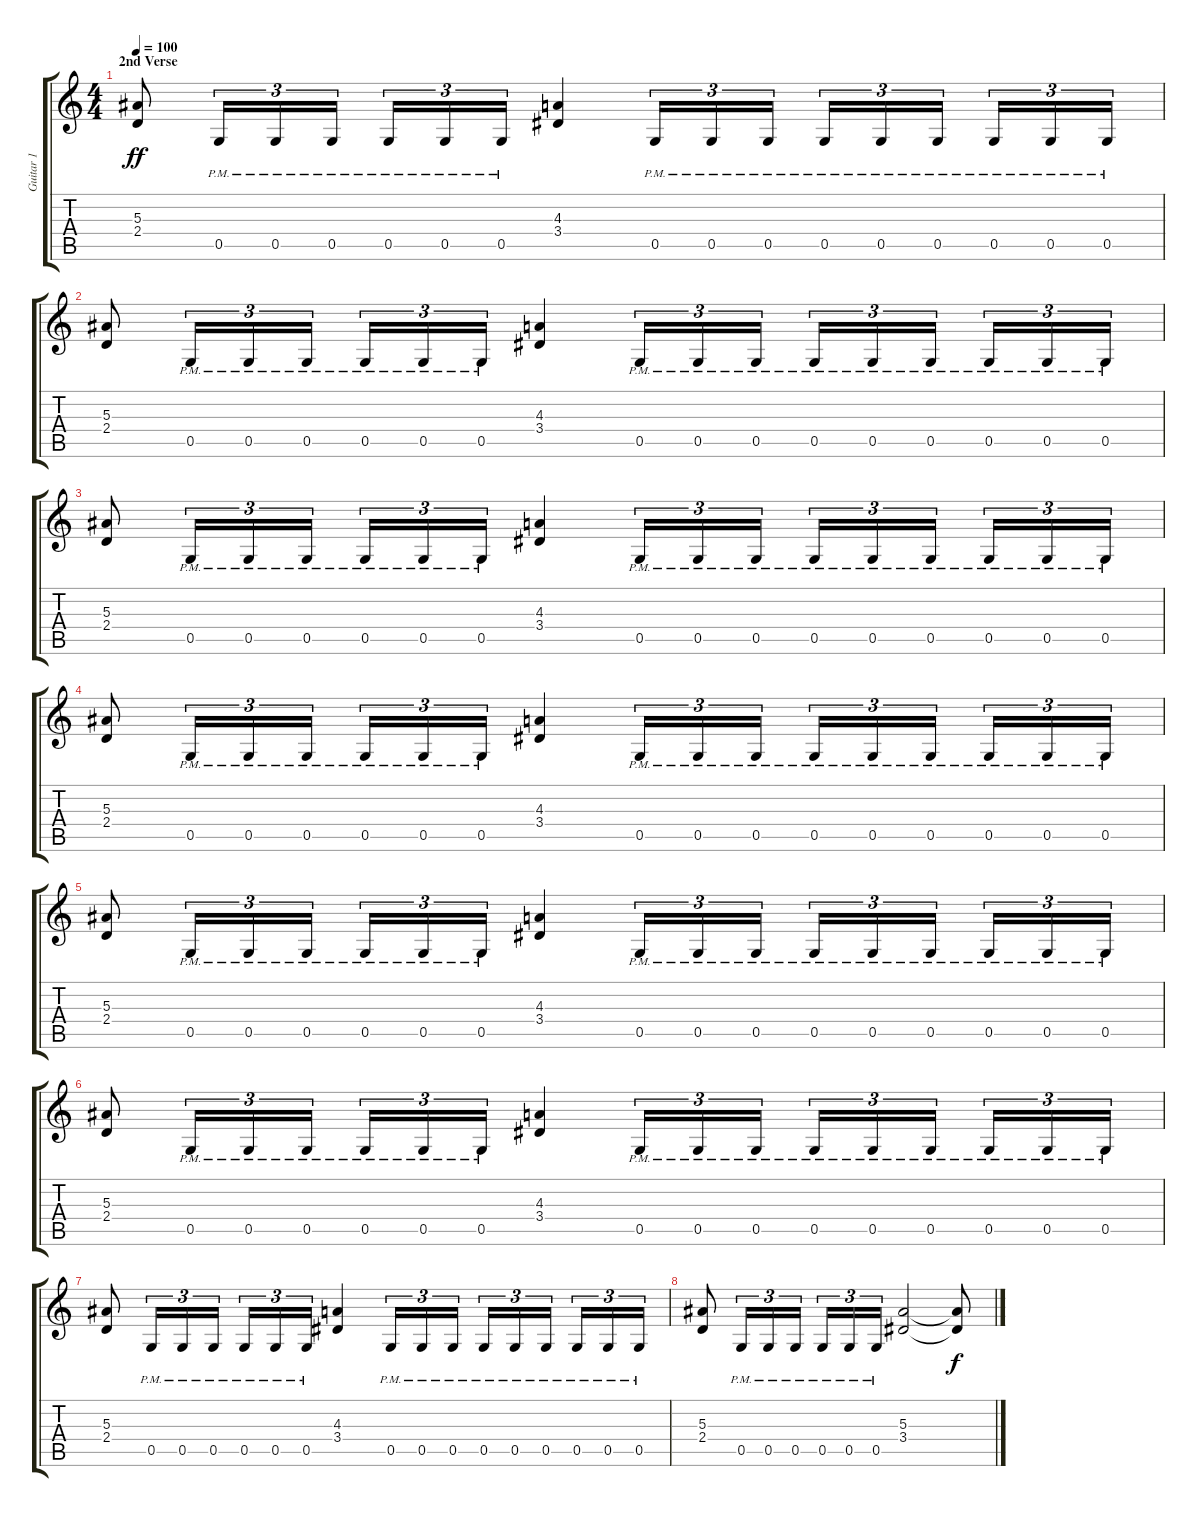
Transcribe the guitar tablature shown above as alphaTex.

\track ("Guitar 1" "Guitar 1") {instrument overdrivenguitar}
\staff {score tabs}
\tuning (D4 A3 F3 C3 G2 D2) {hide}
\ts (4 4)
\section ("" "2nd Verse")
\tempo 100
\clef g2
\ks c
(5.3 2.4).8{dy ff} 0.5{pm}.16{tu (3 2)} 0.5{pm}.16{tu (3 2)} 0.5{pm}.16{tu (3 2)} 0.5{pm}.16{tu (3 2)} 0.5{pm}.16{tu (3 2)} 0.5{pm}.16{tu (3 2)} (4.3 3.4).4 0.5{pm}.16{tu (3 2)} 0.5{pm}.16{tu (3 2)} 0.5{pm}.16{tu (3 2)} 0.5{pm}.16{tu (3 2)} 0.5{pm}.16{tu (3 2)} 0.5{pm}.16{tu (3 2)} 0.5{pm}.16{tu (3 2)} 0.5{pm}.16{tu (3 2)} 0.5{pm}.16{tu (3 2)} |
(5.3 2.4).8 0.5{pm}.16{tu (3 2)} 0.5{pm}.16{tu (3 2)} 0.5{pm}.16{tu (3 2)} 0.5{pm}.16{tu (3 2)} 0.5{pm}.16{tu (3 2)} 0.5{pm}.16{tu (3 2)} (4.3 3.4).4 0.5{pm}.16{tu (3 2)} 0.5{pm}.16{tu (3 2)} 0.5{pm}.16{tu (3 2)} 0.5{pm}.16{tu (3 2)} 0.5{pm}.16{tu (3 2)} 0.5{pm}.16{tu (3 2)} 0.5{pm}.16{tu (3 2)} 0.5{pm}.16{tu (3 2)} 0.5{pm}.16{tu (3 2)} |
(5.3 2.4).8 0.5{pm}.16{tu (3 2)} 0.5{pm}.16{tu (3 2)} 0.5{pm}.16{tu (3 2)} 0.5{pm}.16{tu (3 2)} 0.5{pm}.16{tu (3 2)} 0.5{pm}.16{tu (3 2)} (4.3 3.4).4 0.5{pm}.16{tu (3 2)} 0.5{pm}.16{tu (3 2)} 0.5{pm}.16{tu (3 2)} 0.5{pm}.16{tu (3 2)} 0.5{pm}.16{tu (3 2)} 0.5{pm}.16{tu (3 2)} 0.5{pm}.16{tu (3 2)} 0.5{pm}.16{tu (3 2)} 0.5{pm}.16{tu (3 2)} |
(5.3 2.4).8 0.5{pm}.16{tu (3 2)} 0.5{pm}.16{tu (3 2)} 0.5{pm}.16{tu (3 2)} 0.5{pm}.16{tu (3 2)} 0.5{pm}.16{tu (3 2)} 0.5{pm}.16{tu (3 2)} (4.3 3.4).4 0.5{pm}.16{tu (3 2)} 0.5{pm}.16{tu (3 2)} 0.5{pm}.16{tu (3 2)} 0.5{pm}.16{tu (3 2)} 0.5{pm}.16{tu (3 2)} 0.5{pm}.16{tu (3 2)} 0.5{pm}.16{tu (3 2)} 0.5{pm}.16{tu (3 2)} 0.5{pm}.16{tu (3 2)} |
(5.3 2.4).8 0.5{pm}.16{tu (3 2)} 0.5{pm}.16{tu (3 2)} 0.5{pm}.16{tu (3 2)} 0.5{pm}.16{tu (3 2)} 0.5{pm}.16{tu (3 2)} 0.5{pm}.16{tu (3 2)} (4.3 3.4).4 0.5{pm}.16{tu (3 2)} 0.5{pm}.16{tu (3 2)} 0.5{pm}.16{tu (3 2)} 0.5{pm}.16{tu (3 2)} 0.5{pm}.16{tu (3 2)} 0.5{pm}.16{tu (3 2)} 0.5{pm}.16{tu (3 2)} 0.5{pm}.16{tu (3 2)} 0.5{pm}.16{tu (3 2)} |
(5.3 2.4).8 0.5{pm}.16{tu (3 2)} 0.5{pm}.16{tu (3 2)} 0.5{pm}.16{tu (3 2)} 0.5{pm}.16{tu (3 2)} 0.5{pm}.16{tu (3 2)} 0.5{pm}.16{tu (3 2)} (4.3 3.4).4 0.5{pm}.16{tu (3 2)} 0.5{pm}.16{tu (3 2)} 0.5{pm}.16{tu (3 2)} 0.5{pm}.16{tu (3 2)} 0.5{pm}.16{tu (3 2)} 0.5{pm}.16{tu (3 2)} 0.5{pm}.16{tu (3 2)} 0.5{pm}.16{tu (3 2)} 0.5{pm}.16{tu (3 2)} |
(5.3 2.4).8 0.5{pm}.16{tu (3 2)} 0.5{pm}.16{tu (3 2)} 0.5{pm}.16{tu (3 2)} 0.5{pm}.16{tu (3 2)} 0.5{pm}.16{tu (3 2)} 0.5{pm}.16{tu (3 2)} (4.3 3.4).4 0.5{pm}.16{tu (3 2)} 0.5{pm}.16{tu (3 2)} 0.5{pm}.16{tu (3 2)} 0.5{pm}.16{tu (3 2)} 0.5{pm}.16{tu (3 2)} 0.5{pm}.16{tu (3 2)} 0.5{pm}.16{tu (3 2)} 0.5{pm}.16{tu (3 2)} 0.5{pm}.16{tu (3 2)} |
(5.3 2.4).8 0.5{pm}.16{tu (3 2)} 0.5{pm}.16{tu (3 2)} 0.5{pm}.16{tu (3 2)} 0.5{pm}.16{tu (3 2)} 0.5{pm}.16{tu (3 2)} 0.5{pm}.16{tu (3 2)} (5.3 3.4).2 (5.3{t} 3.4{t}).8{dy f}
